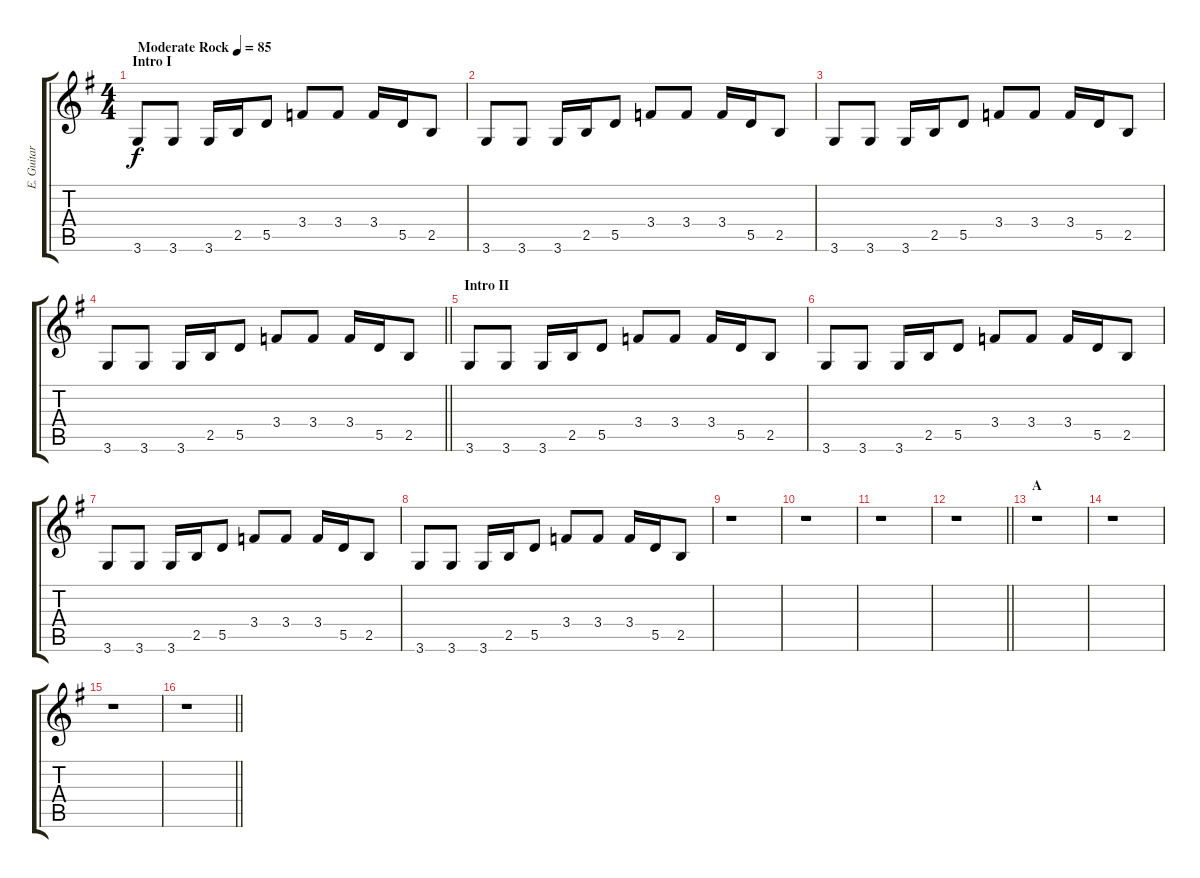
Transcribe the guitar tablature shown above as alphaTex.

\track ("E. Guitar I" "E. Guitar ") {instrument overdrivenguitar}
\staff {score tabs}
\tuning (E4 B3 G3 D3 A2 E2) {hide}
\ts (4 4)
\section ("" "Intro I")
\tempo (85 "Moderate Rock")
\clef g2
\ks g
3.6.8{dy f instrument overdrivenguitar} 3.6.8 3.6.16 2.5.16 5.5.8 3.4.8 3.4.8 3.4.16 5.5.16 2.5.8 |
3.6.8 3.6.8 3.6.16 2.5.16 5.5.8 3.4.8 3.4.8 3.4.16 5.5.16 2.5.8 |
3.6.8 3.6.8 3.6.16 2.5.16 5.5.8 3.4.8 3.4.8 3.4.16 5.5.16 2.5.8 |
\barLineRight lightlight
3.6.8 3.6.8 3.6.16 2.5.16 5.5.8 3.4.8 3.4.8 3.4.16 5.5.16 2.5.8 |
\section ("" "Intro II")
3.6.8 3.6.8 3.6.16 2.5.16 5.5.8 3.4.8 3.4.8 3.4.16 5.5.16 2.5.8 |
3.6.8 3.6.8 3.6.16 2.5.16 5.5.8 3.4.8 3.4.8 3.4.16 5.5.16 2.5.8 |
3.6.8 3.6.8 3.6.16 2.5.16 5.5.8 3.4.8 3.4.8 3.4.16 5.5.16 2.5.8 |
3.6.8 3.6.8 3.6.16 2.5.16 5.5.8 3.4.8 3.4.8 3.4.16 5.5.16 2.5.8 |
r.1 |
r.1 |
r.1 |
\barLineRight lightlight
r.1 |
\section ("" "A")
r.1 |
r.1 |
r.1 |
\barLineRight lightlight
r.1
